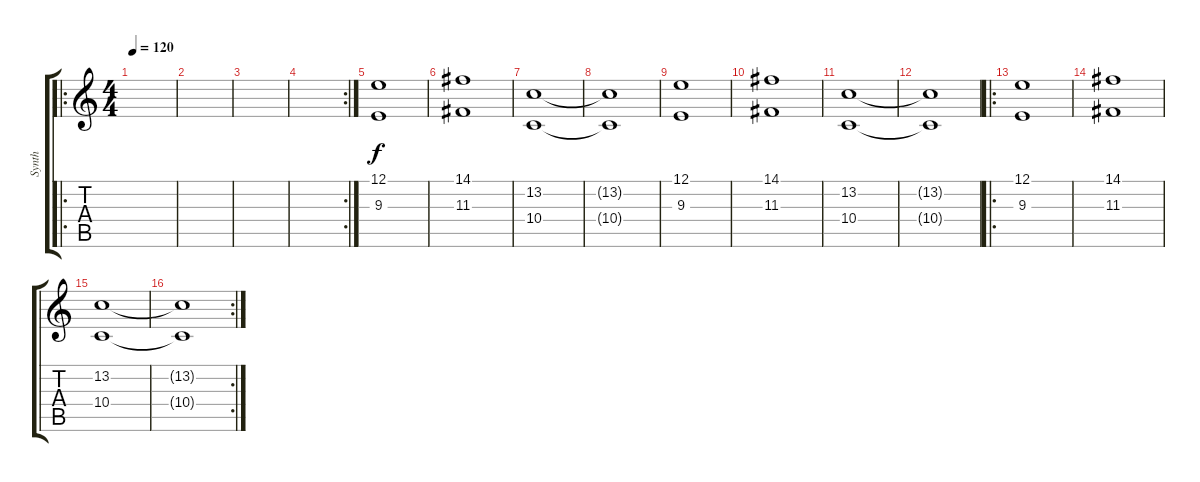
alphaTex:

\track ("Synth" "Synth") {instrument synthstrings2}
\staff {score tabs}
\tuning (E4 B3 G3 D3 A2 E2) {hide}
\ro
\ts (4 4)
\tempo 120
\clef g2
\ks c
|
|
|
\rc 2
|
(12.1 9.3).1 |
(14.1 11.3).1 |
(13.2 10.4).1 |
(13.2{t} 10.4{t}).1 |
(12.1 9.3).1 |
(14.1 11.3).1 |
(13.2 10.4).1 |
(13.2{t} 10.4{t}).1 |
\ro
(12.1 9.3).1 |
(14.1 11.3).1 |
(13.2 10.4).1 |
\rc 2
(13.2{t} 10.4{t}).1
